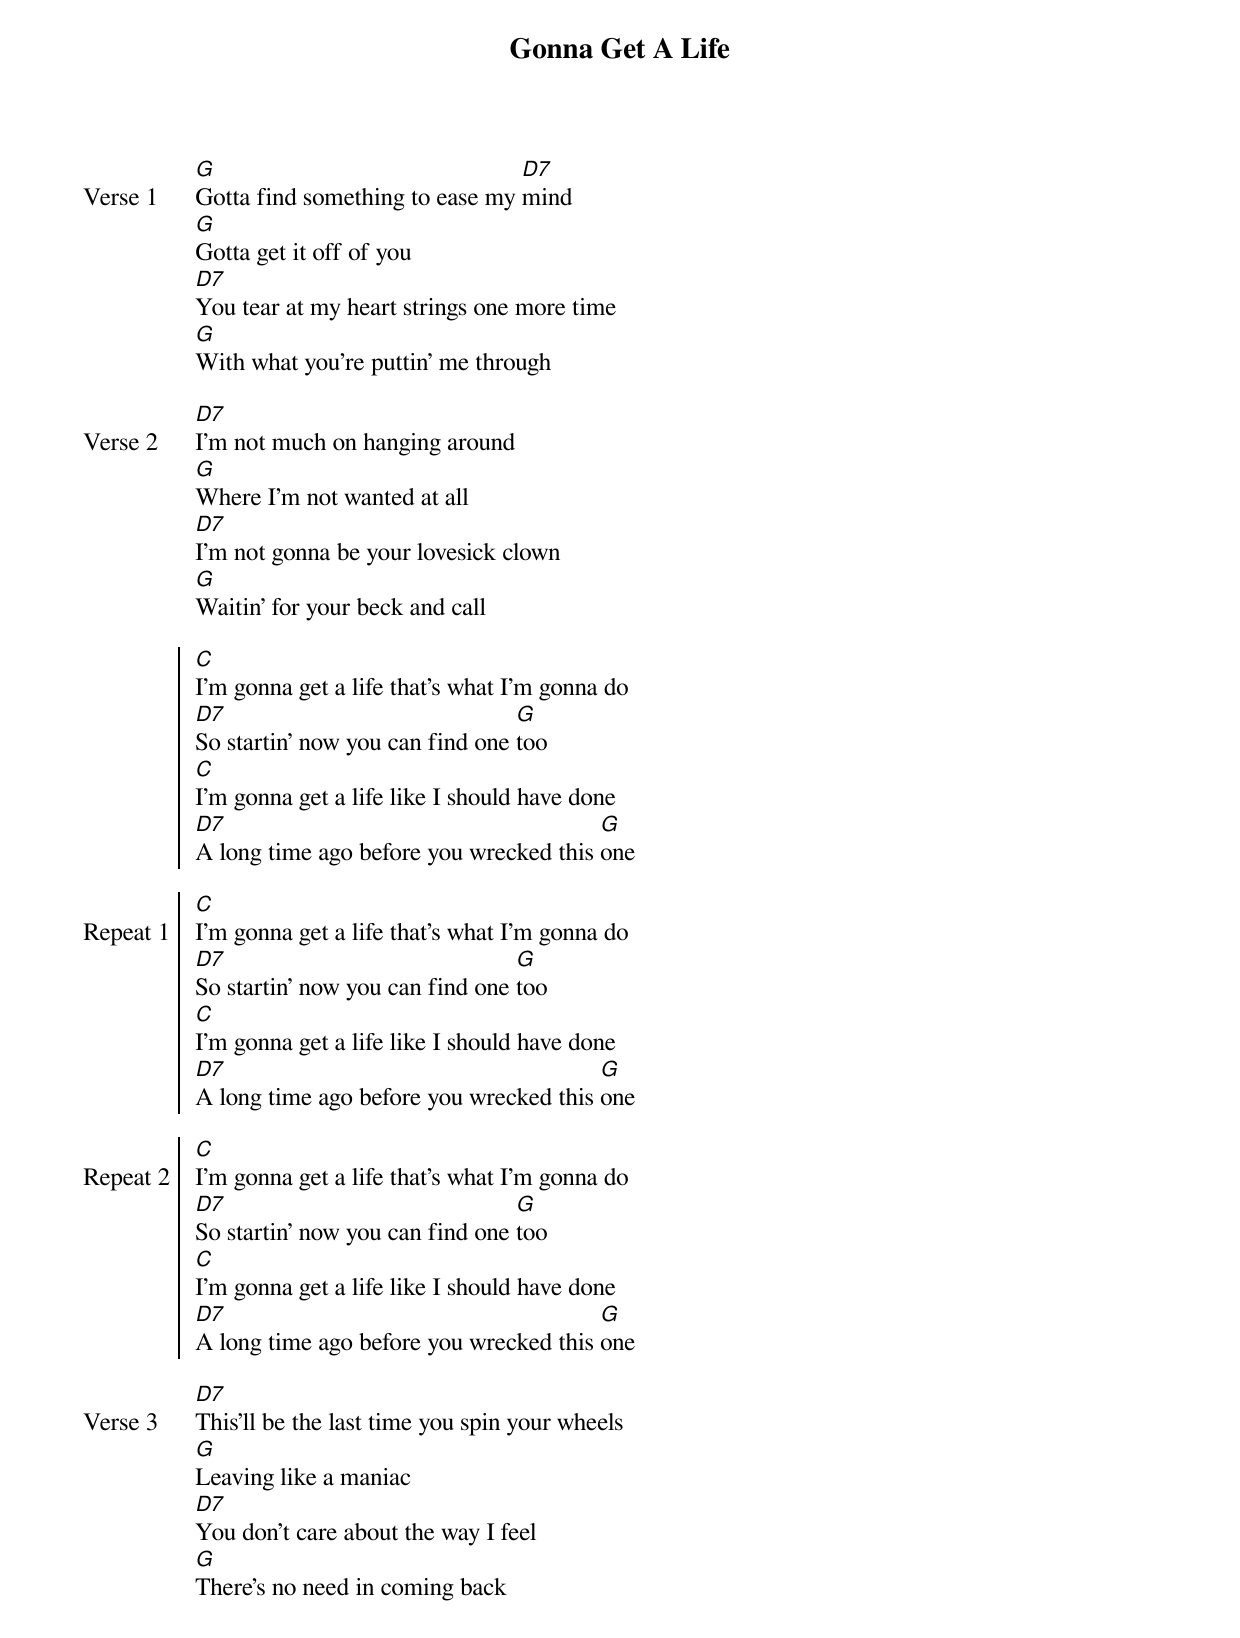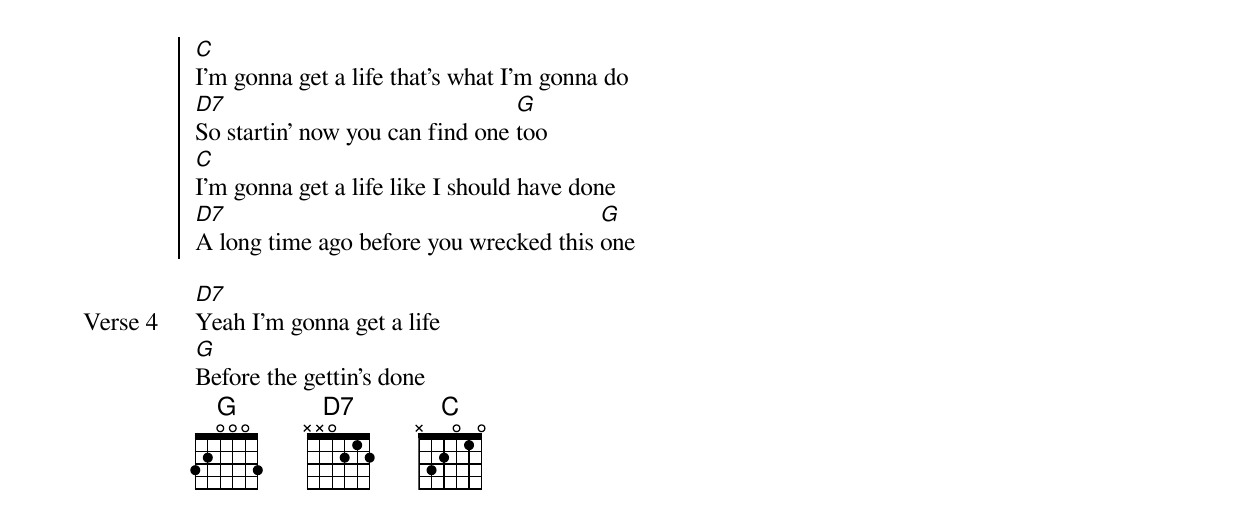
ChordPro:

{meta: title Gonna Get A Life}
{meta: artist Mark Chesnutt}
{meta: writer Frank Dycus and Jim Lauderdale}

{start_of_verse: Verse 1}
[G]Gotta find something to ease my [D7]mind
[G]Gotta get it off of you
[D7]You tear at my heart strings one more time
[G]With what you're puttin' me through
{end_of_verse}

{start_of_verse: Verse 2}
[D7]I'm not much on hanging around
[G]Where I'm not wanted at all
[D7]I'm not gonna be your lovesick clown
[G]Waitin' for your beck and call
{end_of_verse}

{start_of_chorus}
[C]I'm gonna get a life that's what I'm gonna do
[D7]So startin' now you can find one [G]too
[C]I'm gonna get a life like I should have done
[D7]A long time ago before you wrecked this [G]one
{end_of_chorus}

{start_of_chorus: Repeat 1}
[C]I'm gonna get a life that's what I'm gonna do
[D7]So startin' now you can find one [G]too
[C]I'm gonna get a life like I should have done
[D7]A long time ago before you wrecked this [G]one
{end_of_chorus}

{start_of_chorus: Repeat 2}
[C]I'm gonna get a life that's what I'm gonna do
[D7]So startin' now you can find one [G]too
[C]I'm gonna get a life like I should have done
[D7]A long time ago before you wrecked this [G]one
{end_of_chorus}

{start_of_verse: Verse 3}
[D7]This'll be the last time you spin your wheels
[G]Leaving like a maniac
[D7]You don't care about the way I feel
[G]There's no need in coming back
{end_of_verse}

{start_of_chorus}
[C]I'm gonna get a life that's what I'm gonna do
[D7]So startin' now you can find one [G]too
[C]I'm gonna get a life like I should have done
[D7]A long time ago before you wrecked this [G]one
{end_of_chorus}

{start_of_verse: Verse 4}
[D7]Yeah I'm gonna get a life
[G]Before the gettin's done
{end_of_verse}
